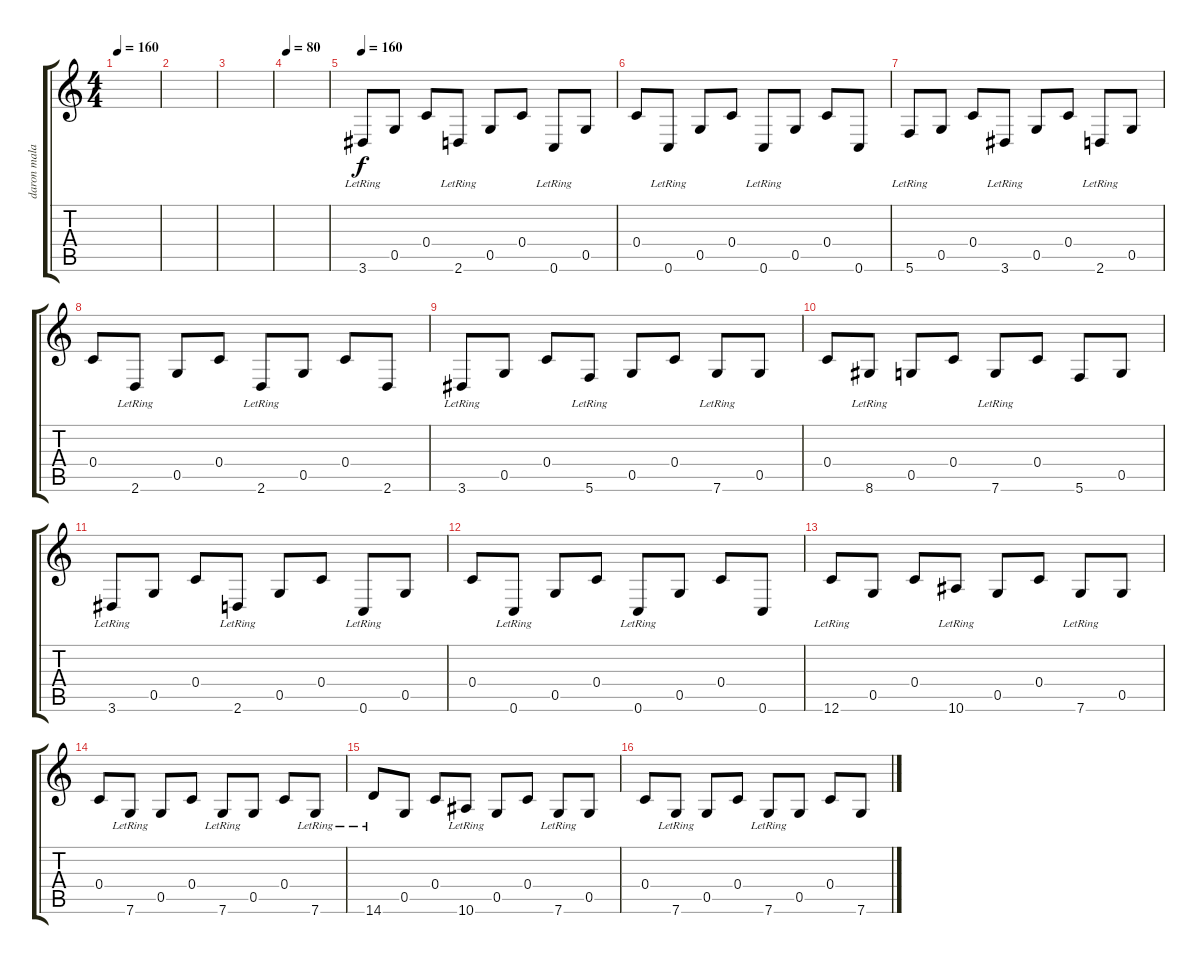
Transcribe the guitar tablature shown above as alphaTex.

\track ("daron malakian" "daron mala") {instrument electricguitarmuted}
\staff {score tabs}
\tuning (D4 A3 F3 C3 G2 C2) {hide}
\ts (4 4)
\tempo 160
\tempo 80
\tempo 160
\clef g2
\ks c
|
|
|
\tempo 80
|
\tempo 160
3.6{lr}.8{instrument electricguitarmuted} 0.5.8 0.4.8 2.6{lr}.8 0.5.8 0.4.8 0.6{lr}.8 0.5.8 |
0.4.8 0.6{lr}.8 0.5.8 0.4.8 0.6{lr}.8 0.5.8 0.4.8 0.6.8 |
5.6{lr}.8 0.5.8 0.4.8 3.6{lr}.8 0.5.8 0.4.8 2.6{lr}.8 0.5.8 |
0.4.8 2.6{lr}.8 0.5.8 0.4.8 2.6{lr}.8 0.5.8 0.4.8 2.6.8 |
3.6{lr}.8 0.5.8 0.4.8 5.6{lr}.8 0.5.8 0.4.8 7.6{lr}.8 0.5.8 |
0.4.8 8.6{lr}.8 0.5.8 0.4.8 7.6{lr}.8 0.4.8 5.6.8 0.5.8 |
3.6{lr}.8 0.5.8 0.4.8 2.6{lr}.8 0.5.8 0.4.8 0.6{lr}.8 0.5.8 |
0.4.8 0.6{lr}.8 0.5.8 0.4.8 0.6{lr}.8 0.5.8 0.4.8 0.6.8 |
12.6{lr}.8 0.5.8 0.4.8 10.6{lr}.8 0.5.8 0.4.8 7.6{lr}.8 0.5.8 |
0.4.8 7.6{lr}.8 0.5.8 0.4.8 7.6{lr}.8 0.5.8 0.4.8 7.6{lr}.8 |
14.6{lr}.8 0.5.8 0.4.8 10.6{lr}.8 0.5.8 0.4.8 7.6{lr}.8 0.5.8 |
0.4.8 7.6{lr}.8 0.5.8 0.4.8 7.6{lr}.8 0.5.8 0.4.8 7.6{ss}.8
